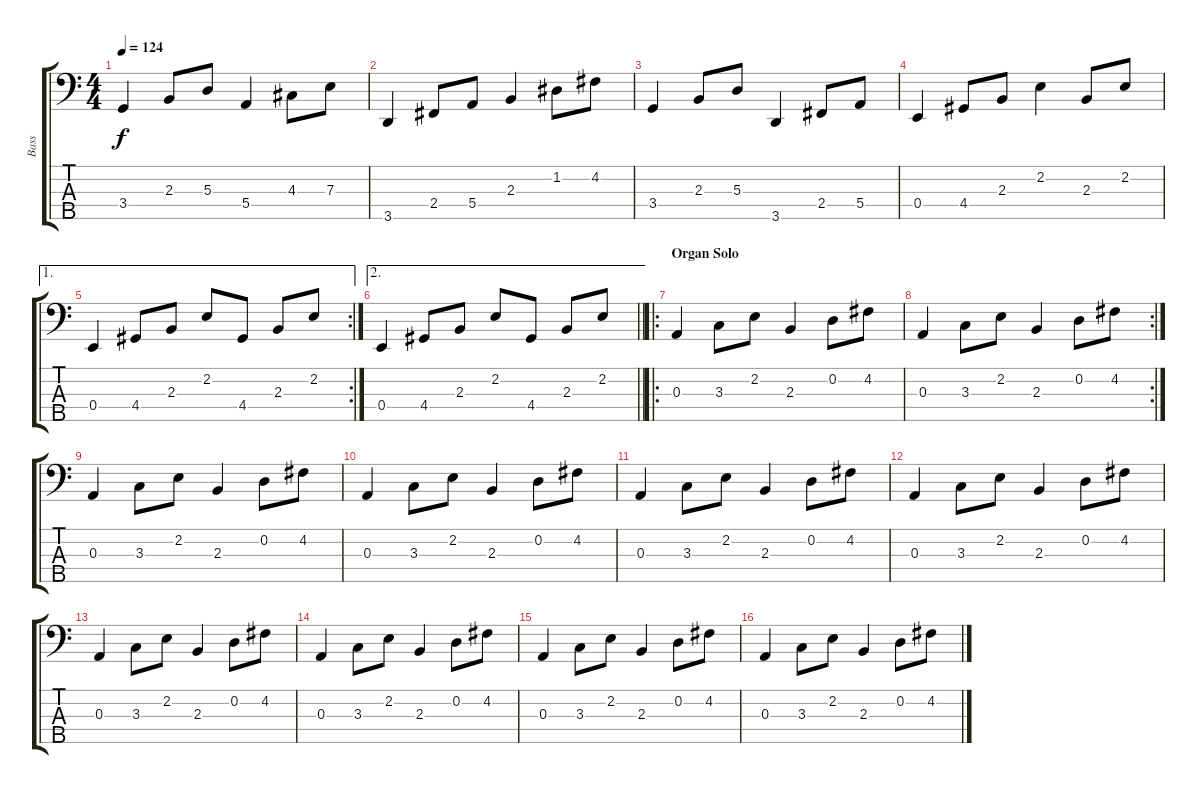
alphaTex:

\track ("Bass" "Bass") {instrument electricbassfinger}
\staff {score tabs}
\tuning (G2 D2 A1 E1 B0) {hide}
\ts (4 4)
\tempo 124
\clef f4
\ks c
3.4.4{dy f} 2.3.8 5.3.8 5.4.4 4.3.8 7.3.8 |
3.5.4 2.4.8 5.4.8 2.3.4 1.2.8 4.2.8 |
3.4.4 2.3.8 5.3.8 3.5.4 2.4.8 5.4.8 |
0.4.4 4.4.8 2.3.8 2.2.4 2.3.8 2.2.8 |
\ae 1
\rc 2
0.4.4 4.4.8 2.3.8 2.2.8 4.4.8 2.3.8 2.2.8 |
\ae 2
\barLineRight lightlight
0.4.4 4.4.8 2.3.8 2.2.8 4.4.8 2.3.8 2.2.8 |
\ro
\section ("" "Organ Solo")
0.3.4 3.3.8 2.2.8 2.3.4 0.2.8 4.2.8 |
\rc 2
0.3.4 3.3.8 2.2.8 2.3.4 0.2.8 4.2.8 |
0.3.4 3.3.8 2.2.8 2.3.4 0.2.8 4.2.8 |
0.3.4 3.3.8 2.2.8 2.3.4 0.2.8 4.2.8 |
0.3.4 3.3.8 2.2.8 2.3.4 0.2.8 4.2.8 |
0.3.4 3.3.8 2.2.8 2.3.4 0.2.8 4.2.8 |
0.3.4 3.3.8 2.2.8 2.3.4 0.2.8 4.2.8 |
0.3.4 3.3.8 2.2.8 2.3.4 0.2.8 4.2.8 |
0.3.4 3.3.8 2.2.8 2.3.4 0.2.8 4.2.8 |
0.3.4 3.3.8 2.2.8 2.3.4 0.2.8 4.2.8
